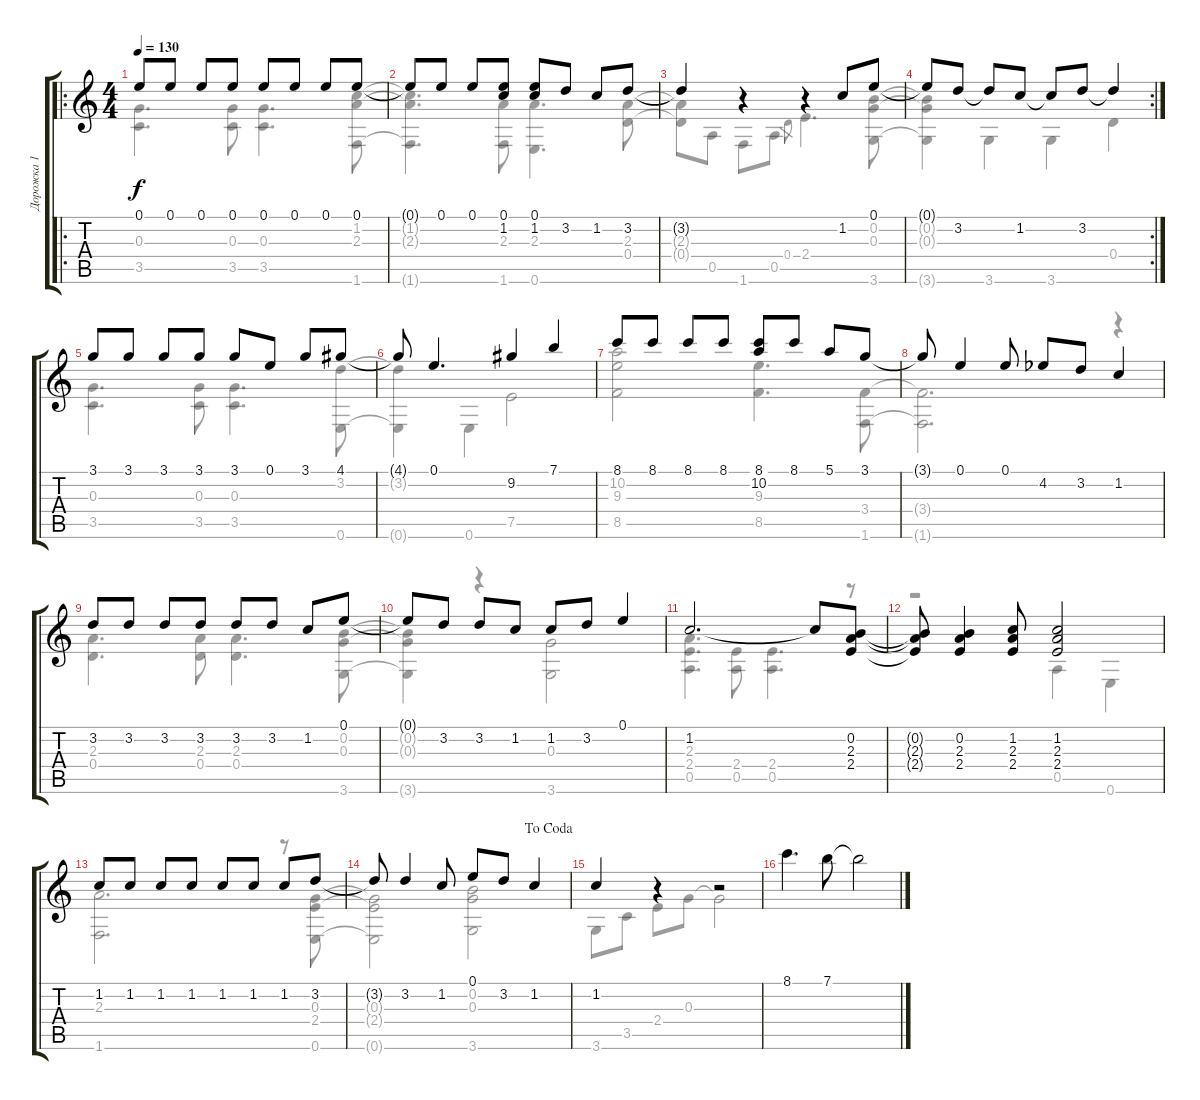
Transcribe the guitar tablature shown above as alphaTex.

\track ("Дорожка 1" "Дорожка 1") {instrument acousticguitarnylon}
\staff {score tabs}
\tuning (E4 B3 G3 D3 A2 E2) {hide}
\voice
\ro
\ts (4 4)
\tempo 130
\clef g2
\ks c
0.1.8{dy f} 0.1.8 0.1.8 0.1.8 0.1.8 0.1.8 0.1.8 0.1.8 |
0.1{t}.8 0.1.8 0.1.8 (0.1 1.2).8 (0.1 1.2).8 3.2.8 1.2.8 3.2.8 |
3.2{t}.4 r.4 r.4 1.2.8 0.1.8 |
\rc 2
0.1{t}.8 3.2.8 3.2{t}.8 1.2.8 1.2{t}.8 3.2.8 3.2{t}.4 |
3.1.8 3.1.8 3.1.8 3.1.8 3.1.8 0.1.8 3.1.8 4.1.8 |
4.1{t}.8 0.1.4{d} 9.2.4 7.1.4 |
8.1.8 8.1.8 8.1.8 8.1.8 (8.1 10.2).8 8.1.8 5.1.8 3.1.8 |
3.1{t}.8 0.1.4 0.1.8 4.2{acc b}.8 3.2.8 1.2.4 |
3.2.8 3.2.8 3.2.8 3.2.8 3.2.8 3.2.8 1.2.8 0.1.8 |
0.1{t}.8 3.2.8 3.2.8 1.2.8 1.2.8 3.2.8 0.1.4 |
1.2.2{d} 1.2{t}.8 (0.2 2.3 2.4).8 |
(0.2{t} 2.3{t} 2.4{t}).8 (0.2 2.3 2.4).4 (1.2 2.3 2.4).8 (1.2 2.3 2.4).2 |
1.2.8 1.2.8 1.2.8 1.2.8 1.2.8 1.2.8 1.2.8 3.2.8 |
\jump dacoda
3.2{t}.8 3.2.4 1.2.8 0.1.8 3.2.8 1.2.4 |
1.2.4 r.4 r.2 |
8.1.4{d} 7.1.8 7.1{t}.2
\voice
\clef g2
\ottava regular
\simile none
\ks c
(0.3 3.5).4{d dy f} (0.3 3.5).8 (0.3 3.5).4{d} (1.2 2.3 1.6).8 |
(1.2{t} 2.3{t} 1.6{t}).4{d} (2.3 1.6).8 (2.3 0.6).4{d} (2.3 0.4).8 |
(2.3{t} 0.4{t}).8 0.5.8 1.6.8 0.5.8 0.4.8{gr} 2.4.4{d} (0.2 0.3 3.6).8 |
(0.2{t} 0.3{t} 3.6{t}).4 3.6.4 3.6.4 0.4.4 |
(0.3 3.5).4{d} (0.3 3.5).8 (0.3 3.5).4{d} (3.2 0.6).8 |
(3.2{t} 0.6{t}).4 0.6.4 7.5.2 |
(10.2 9.3 8.5).2 (9.3 8.5).4{d} (3.4 1.6).8 |
(3.4{t} 1.6{t}).2{d} r.4 |
(2.3 0.4).4{d} (2.3 0.4).8 (2.3 0.4).4{d} (0.2 0.3 3.6).8 |
(0.2{t} 0.3{t} 3.6{t}).4 r.4 (0.3 3.6).2 |
(2.3 2.4 0.5).4{d} (2.4 0.5).8 (2.4 0.5).4{d} r.8 |
r.2 0.5.4 0.6.4 |
(2.3 1.6).2{d} r.8 (0.3 2.4 0.6).8 |
(0.3{t} 2.4{t} 0.6{t}).2 (0.2 0.3 3.6).2 |
3.6.8 3.5.8 2.4.8 0.3.8 0.3{t}.2 |
